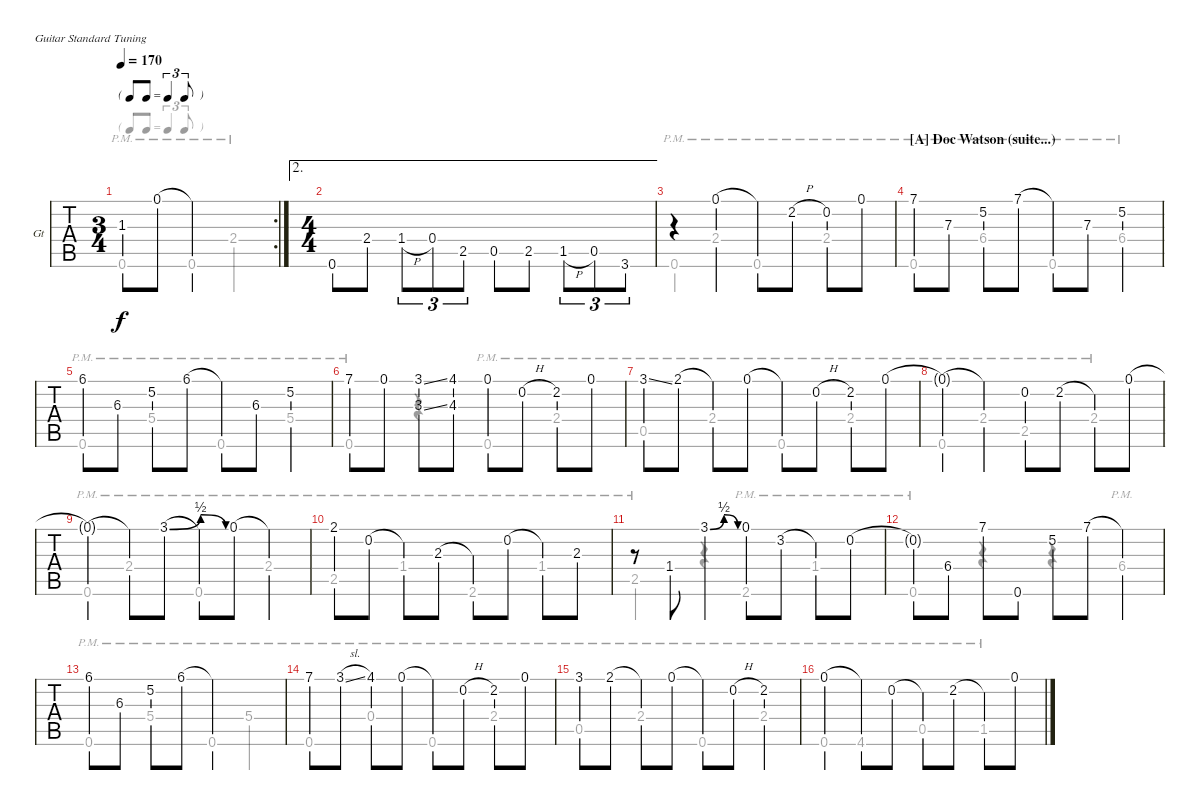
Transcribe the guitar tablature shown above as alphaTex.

\bracketExtendMode nobrackets
\firstSystemTrackNameOrientation horizontal
\otherSystemsTrackNameOrientation horizontal
\track ("Guitar" "Gt") {instrument electricguitarjazz}
\staff {tabs}
\tuning (E4 B3 G3 D3 A2 E2)
\voice
\rc 2
\ts (3 4)
\tf triplet8th
\tempo 170
\clef g2
\ks e
1.3.8{dy f} 0.1.8 0.1{t}.2 |
\ae 2
\ts (4 4)
0.6.8 2.4.8 1.4{h}.8{tu (3 2)} 0.4.8{tu (3 2)} 2.5.8{tu (3 2)} 0.5.8 2.5.8 1.5{h}.8{tu (3 2)} 0.5.8{tu (3 2)} 3.6.8{tu (3 2)} |
r.4 0.1.4 0.1{t}.8 2.2{h}.8 0.2.8 0.1.8 |
\section ("A" "Doc Watson (suite...)")
7.1.8 7.3.8 5.2.8 7.1.8 7.1{t}.8 7.3.8 5.2.4 |
6.1.8 6.3.8 5.2.8 6.1.8 6.1{t}.8 6.3.8 5.2.4 |
7.1.8 0.1.8 (3.1{ss} 3.3{ss}).8 (4.1 4.3).8 0.1.8 0.2{h}.8 2.2.8 0.1.8 |
3.1{ss}.8 2.1.8 2.1{t}.8 0.1.8 0.1{t}.8 0.2{h}.8 2.2.8 0.1.8 |
0.1{t}.4 0.1{t}.4 0.2.8 2.2.8 2.2{t}.8 0.1.8 |
0.1{t}.4 0.1{t}.8 3.1{be (bend 0 0 60 2)}.8 3.1{be (release 0 2 60 0) t}.8 0.1.8 0.1{t}.4 |
2.1.8 0.2.8 0.2{t}.8 2.3.8 2.3{t}.8 0.2.8 0.2{t}.8 2.3.8 |
r.8 1.4.8 3.1{be (bendrelease 0 0 29.4 2 29.4 2 59.4 0)}.4 0.1.8 3.2.8 3.2{t}.8 0.2.8 |
0.2{t}.8 6.4.8 7.1.8 0.6.8 5.2.8 7.1.8 7.1{t}.4 |
6.1.8 6.3.8 5.2.8 6.1.8 6.1{t}.2 |
7.1.8 3.1{sl}.8 4.1.8 0.1.8 0.1{t}.8 0.2{h}.8 2.2.8 0.1.8 |
3.1.8 2.1.8 2.1{t}.8 0.1.8 0.1{t}.8 0.2{h}.8 2.2.4 |
0.1.4 0.1{t}.8 0.2.8 0.2{t}.8 2.2.8 2.2{t}.8 0.1.8
\voice
\clef g2
\ottava regular
\simile none
\ks e
0.6{pm}.4{dy f} 0.6{pm}.4 2.4{pm}.4 |
|
0.6{pm}.4 2.4{pm}.4 0.6{pm}.4 2.4{pm}.4 |
0.6{pm}.4 6.4{pm}.4 0.6{pm}.4 6.4{pm}.4 |
0.6{pm}.4 5.4{pm}.4 0.6{pm}.4 5.4{pm}.4 |
0.6{pm}.4 r.4 0.6{pm}.4 2.4{pm}.4 |
0.5{pm}.4 2.4{pm}.4 0.6{pm}.4 2.4{pm}.4 |
0.6{pm}.4 2.4{pm}.4 2.5{pm}.4 2.4{pm}.4 |
0.6{pm}.4 2.4{pm}.4 0.6{pm}.4 2.4{pm}.4 |
2.5{pm}.4 1.4{pm}.4 2.6{pm}.4 1.4{pm}.4 |
2.5{pm}.4 r.4 2.6{pm}.4 1.4{pm}.4 |
0.6{pm}.4 r.4 r.4 6.4{pm}.4 |
0.6{pm}.4 5.4{pm}.4 0.6{pm}.4 5.4{pm}.4 |
0.6{pm}.4 0.4{pm}.4 0.6{pm}.4 2.4{pm}.4 |
0.5{pm}.4 2.4{pm}.4 0.6{pm}.4 2.4{pm}.4 |
0.6{pm}.4 4.6{pm}.4 0.5{pm}.4 1.5{pm}.4
